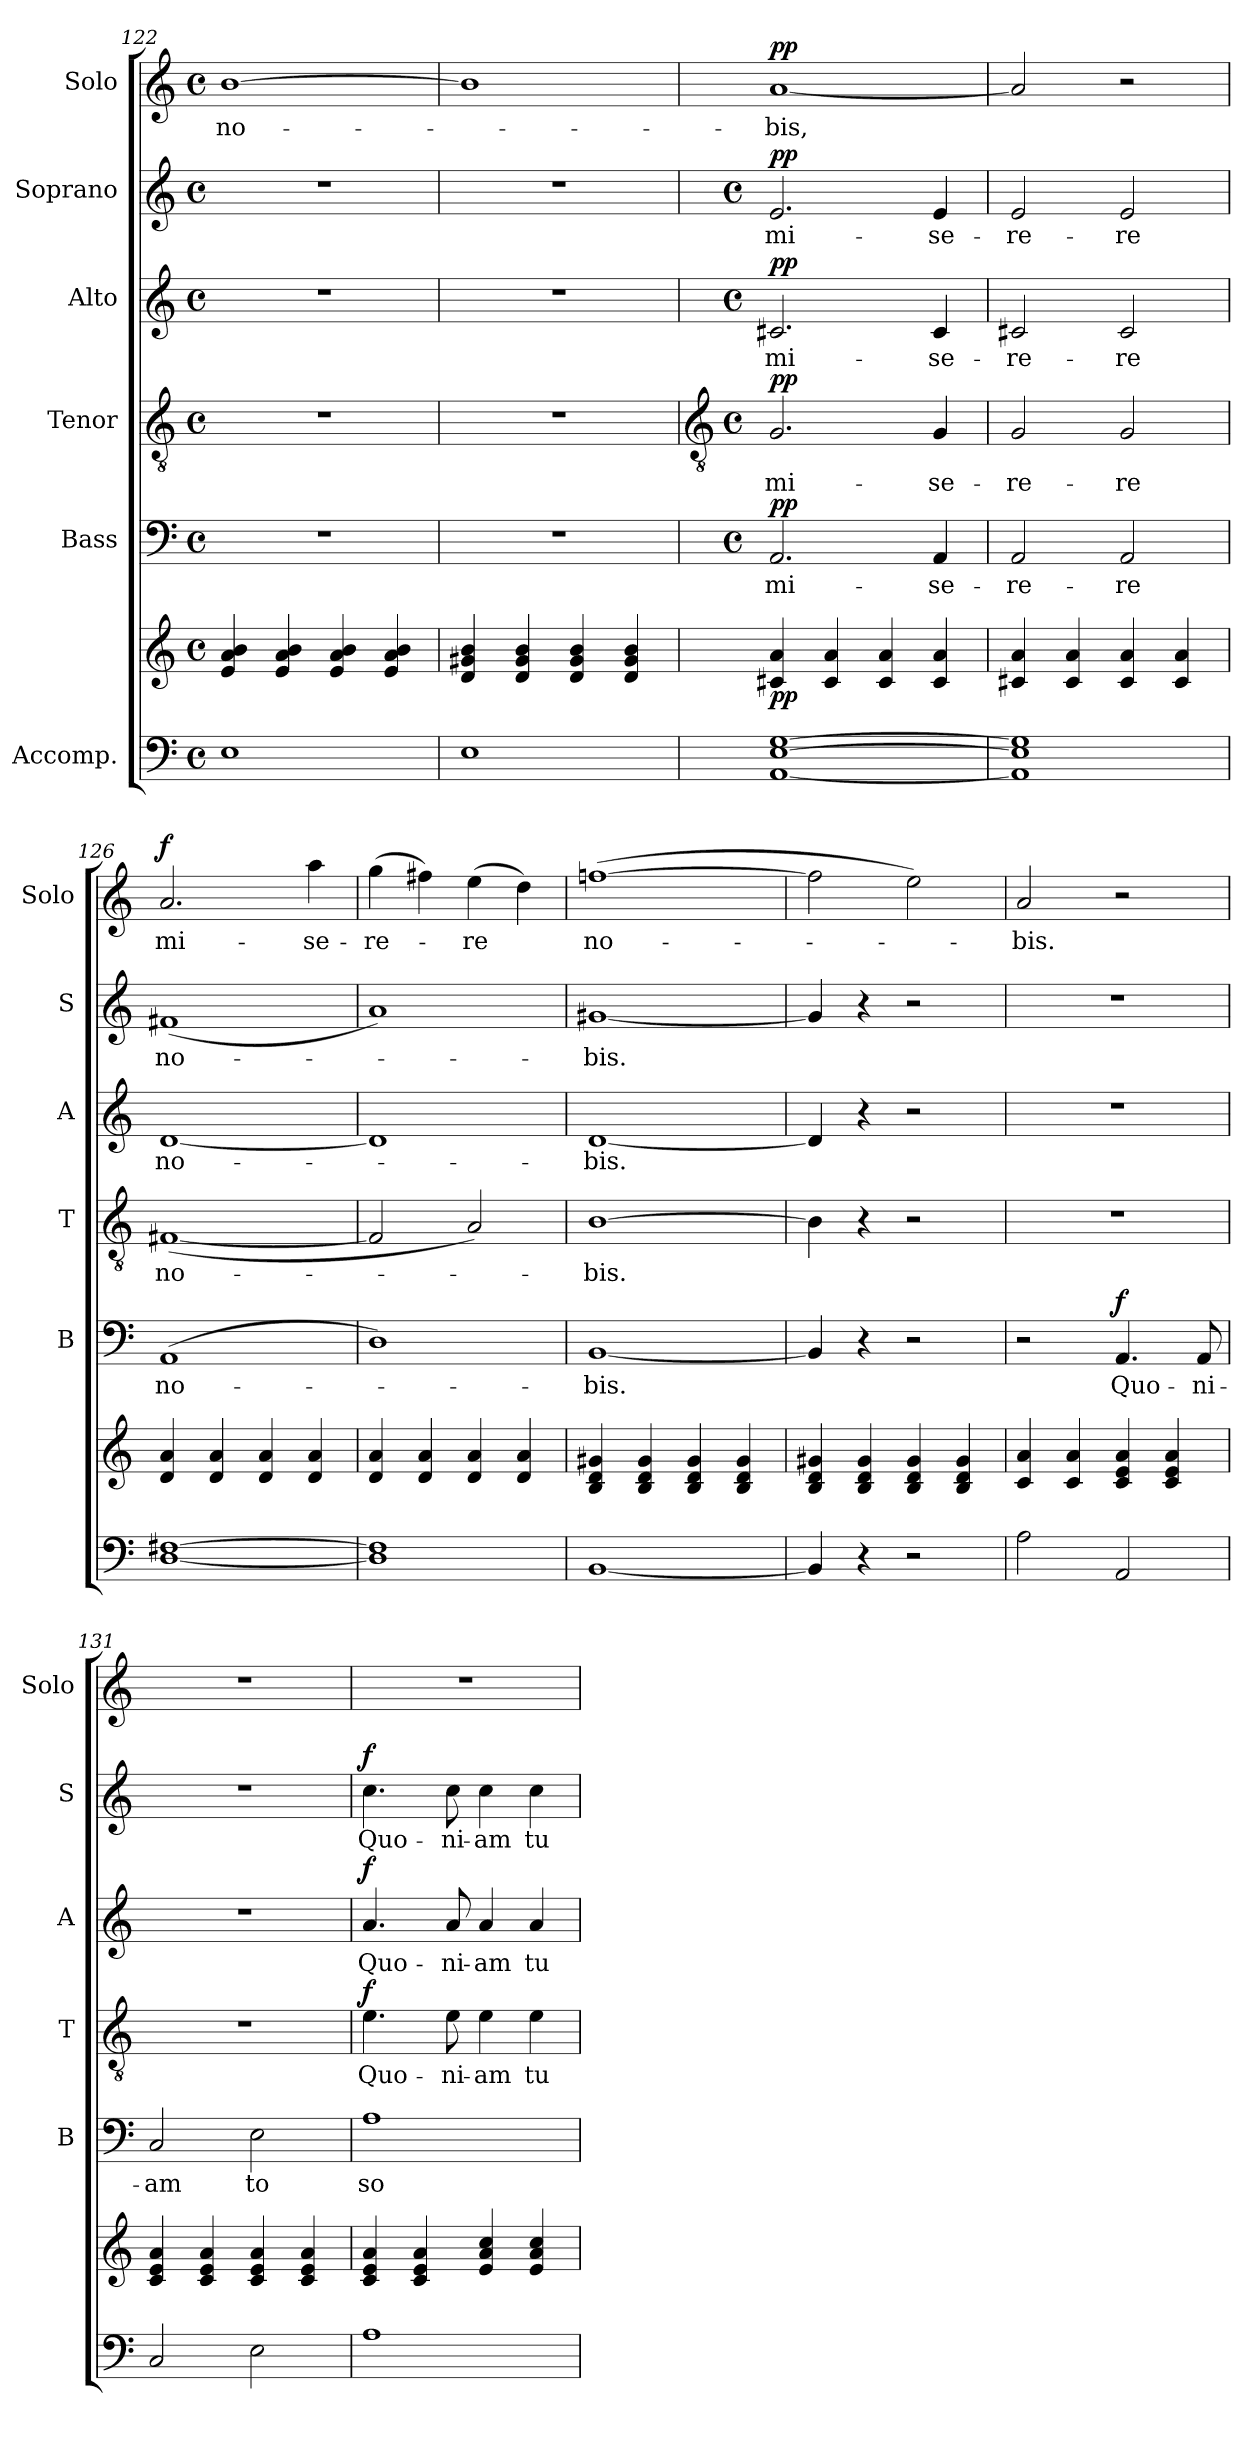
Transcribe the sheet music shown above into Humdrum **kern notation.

**kern	**kern	**dynam	**kern	**text	**dynam	**kern	**text	**dynam	**kern	**text	**dynam	**kern	**text	**dynam	**kern	**text	**dynam
*part6	*part6	*part6	*part5	*part5	*part5	*part4	*part4	*part4	*part3	*part3	*part3	*part2	*part2	*part2	*part1	*part1	*part1
*staff7	*staff6	*staff6/7	*staff5	*staff5	*staff5	*staff4	*staff4	*staff4	*staff3	*staff3	*staff3	*staff2	*staff2	*staff2	*staff1	*staff1	*staff1
*I"Accomp.	*	*	*I"Bass	*	*	*I"Tenor	*	*	*I"Alto	*	*	*I"Soprano	*	*	*I"Solo	*	*
*	*	*	*I'B	*	*	*I'T	*	*	*I'A	*	*	*I'S	*	*	*I'Solo	*	*
*clefF4	*clefG2	*	*clefF4	*	*	*clefGv2	*	*	*clefG2	*	*	*clefG2	*	*	*clefG2	*	*
*k[]	*k[]	*	*k[]	*	*	*k[]	*	*	*k[]	*	*	*k[]	*	*	*k[]	*	*
*C:	*C:	*	*C:	*	*	*C:	*	*	*C:	*	*	*C:	*	*	*C:	*	*
*M4/4	*M4/4	*	*M4/4	*	*	*M4/4	*	*	*M4/4	*	*	*M4/4	*	*	*M4/4	*	*
*met(c)	*met(c)	*	*met(c)	*	*	*met(c)	*	*	*met(c)	*	*	*met(c)	*	*	*met(c)	*	*
=122	=122	=122	=122	=122	=122	=122	=122	=122	=122	=122	=122	=122	=122	=122	=122	=122	=122
!	!	!	!	!	!	!	!	!	!	!	!	!	!	!	!	!LO:LY:b	!
1E	4e 4a 4b	.	1r	.	.	1r	.	.	1r	.	.	1r	.	.	[1b	no-	.
.	4e 4a 4b	.	.	.	.	.	.	.	.	.	.	.	.	.	.	.	.
.	4e 4a 4b	.	.	.	.	.	.	.	.	.	.	.	.	.	.	.	.
.	4e 4a 4b	.	.	.	.	.	.	.	.	.	.	.	.	.	.	.	.
=123	=123	=123	=123	=123	=123	=123	=123	=123	=123	=123	=123	=123	=123	=123	=123	=123	=123
1E	4d 4g#X 4b	.	1r	.	.	1r	.	.	1r	.	.	1r	.	.	1b]	.	.
.	4d 4g# 4b	.	.	.	.	.	.	.	.	.	.	.	.	.	.	.	.
.	4d 4g# 4b	.	.	.	.	.	.	.	.	.	.	.	.	.	.	.	.
.	4d 4g# 4b	.	.	.	.	.	.	.	.	.	.	.	.	.	.	.	.
!!LO:LB:g=z
=124	=124	=124	=124	=124	=124	=124	=124	=124	=124	=124	=124	=124	=124	=124	=124	=124	=124
*	*	*	*	*	*	*clefGv2	*	*	*	*	*	*	*	*	*	*	*
*	*	*	*k[]	*	*	*k[]	*	*	*k[]	*	*	*k[]	*	*	*	*	*
*	*	*	*C:	*	*	*C:	*	*	*C:	*	*	*C:	*	*	*	*	*
*	*	*	*M4/4	*	*	*M4/4	*	*	*M4/4	*	*	*M4/4	*	*	*	*	*
*	*	*	*met(c)	*	*	*met(c)	*	*	*met(c)	*	*	*met(c)	*	*	*	*	*
!	!	!LO:DY:b	!	!LO:LY:b	!LO:DY:b	!	!LO:LY:b	!LO:DY:b	!	!LO:LY:b	!LO:DY:b	!	!LO:LY:b	!LO:DY:b	!	!LO:LY:b	!LO:DY:b
[1AA [1E [1G	4c#X 4a	pp	2.AA	mi-	pp	2.G	mi-	pp	2.c#X	mi-	pp	2.e	mi-	pp	[1a	bis,	pp
.	4c# 4a	.	.	.	.	.	.	.	.	.	.	.	.	.	.	.	.
.	4c# 4a	.	.	.	.	.	.	.	.	.	.	.	.	.	.	.	.
!	!	!	!	!LO:LY:b	!	!	!LO:LY:b	!	!	!LO:LY:b	!	!	!LO:LY:b	!	!	!	!
.	4c# 4a	.	4AA	-se-	.	4G	-se-	.	4c#	-se-	.	4e	-se-	.	.	.	.
=125	=125	=125	=125	=125	=125	=125	=125	=125	=125	=125	=125	=125	=125	=125	=125	=125	=125
!	!	!	!	!LO:LY:b	!	!	!LO:LY:b	!	!	!LO:LY:b	!	!	!LO:LY:b	!	!	!	!
1AA] 1E] 1G]	4c#X 4a	.	2AA	-re-	.	2G	-re-	.	2c#X	-re-	.	2e	-re-	.	2a]	.	.
.	4c# 4a	.	.	.	.	.	.	.	.	.	.	.	.	.	.	.	.
!	!	!	!	!LO:LY:b	!	!	!LO:LY:b	!	!	!LO:LY:b	!	!	!LO:LY:b	!	!	!	!
.	4c# 4a	.	2AA	-re	.	2G	-re	.	2c#	-re	.	2e	-re	.	2r	.	.
.	4c# 4a	.	.	.	.	.	.	.	.	.	.	.	.	.	.	.	.
=126	=126	=126	=126	=126	=126	=126	=126	=126	=126	=126	=126	=126	=126	=126	=126	=126	=126
!	!	!	!	!LO:LY:b	!	!	!LO:LY:b	!	!	!LO:LY:b	!	!	!LO:LY:b	!	!	!LO:LY:b	!LO:DY:b
[1D [1F#X	4d 4a	.	(<1AA	no-	.	(<[1F#X	no-	.	[1d	no-	.	(<1f#X	no-	.	2.a	mi-	f
.	4d 4a	.	.	.	.	.	.	.	.	.	.	.	.	.	.	.	.
.	4d 4a	.	.	.	.	.	.	.	.	.	.	.	.	.	.	.	.
!	!	!	!	!	!	!	!	!	!	!	!	!	!	!	!	!LO:LY:b	!
.	4d 4a	.	.	.	.	.	.	.	.	.	.	.	.	.	4aa	-se-	.
=127	=127	=127	=127	=127	=127	=127	=127	=127	=127	=127	=127	=127	=127	=127	=127	=127	=127
!	!	!	!	!	!	!	!	!	!	!	!	!	!	!	!	!LO:LY:b	!
1D] 1F#]	4d 4a	.	1D)	.	.	2F#]	.	.	1d]	.	.	1a)	.	.	(>4gg	-re-	.
.	4d 4a	.	.	.	.	.	.	.	.	.	.	.	.	.	4ff#X)	.	.
!	!	!	!	!	!	!	!	!	!	!	!	!	!	!	!	!LO:LY:b	!
.	4d 4a	.	.	.	.	2A)	.	.	.	.	.	.	.	.	(>4ee	re	.
.	4d 4a	.	.	.	.	.	.	.	.	.	.	.	.	.	4dd)	.	.
=128	=128	=128	=128	=128	=128	=128	=128	=128	=128	=128	=128	=128	=128	=128	=128	=128	=128
!	!	!	!	!LO:LY:b	!	!	!LO:LY:b	!	!	!LO:LY:b	!	!	!LO:LY:b	!	!	!LO:LY:b	!
[1BB/	4B 4d 4g#X	.	[1BB	bis.	.	[1B	bis.	.	[1d	bis.	.	[1g#X	bis.	.	(>[1ffn	no-	.
.	4B 4d 4g#	.	.	.	.	.	.	.	.	.	.	.	.	.	.	.	.
.	4B 4d 4g#	.	.	.	.	.	.	.	.	.	.	.	.	.	.	.	.
.	4B 4d 4g#	.	.	.	.	.	.	.	.	.	.	.	.	.	.	.	.
=129	=129	=129	=129	=129	=129	=129	=129	=129	=129	=129	=129	=129	=129	=129	=129	=129	=129
4BB/]	4B 4d 4g#X	.	4BB]	.	.	4B]	.	.	4d]	.	.	4g#]	.	.	2ff]	.	.
4r	4B 4d 4g#	.	4r	.	.	4r	.	.	4r	.	.	4r	.	.	.	.	.
2r	4B 4d 4g#	.	2r	.	.	2r	.	.	2r	.	.	2r	.	.	2ee)	.	.
.	4B 4d 4g#	.	.	.	.	.	.	.	.	.	.	.	.	.	.	.	.
=130	=130	=130	=130	=130	=130	=130	=130	=130	=130	=130	=130	=130	=130	=130	=130	=130	=130
!	!	!	!	!	!	!	!	!	!	!	!	!	!	!	!	!LO:LY:b	!
2A	4c 4a	.	2r	.	.	1r	.	.	1r	.	.	1r	.	.	2a	bis.	.
.	4c 4a	.	.	.	.	.	.	.	.	.	.	.	.	.	.	.	.
!	!	!	!	!LO:LY:b	!LO:DY:b	!	!	!	!	!	!	!	!	!	!	!	!
2AA	4c 4e 4a	.	4.AA	Quo-	f	.	.	.	.	.	.	.	.	.	2r	.	.
.	4c 4e 4a	.	.	.	.	.	.	.	.	.	.	.	.	.	.	.	.
!	!	!	!	!LO:LY:b	!	!	!	!	!	!	!	!	!	!	!	!	!
.	.	.	8AA	-ni-	.	.	.	.	.	.	.	.	.	.	.	.	.
=131	=131	=131	=131	=131	=131	=131	=131	=131	=131	=131	=131	=131	=131	=131	=131	=131	=131
!	!	!	!	!LO:LY:b	!	!	!	!	!	!	!	!	!	!	!	!	!
2C	4c 4e 4a	.	2C	-am	.	1r	.	.	1r	.	.	1r	.	.	1r	.	.
.	4c 4e 4a	.	.	.	.	.	.	.	.	.	.	.	.	.	.	.	.
!	!	!	!	!LO:LY:b	!	!	!	!	!	!	!	!	!	!	!	!	!
2E	4c 4e 4a	.	2E	to	.	.	.	.	.	.	.	.	.	.	.	.	.
.	4c 4e 4a	.	.	.	.	.	.	.	.	.	.	.	.	.	.	.	.
=132	=132	=132	=132	=132	=132	=132	=132	=132	=132	=132	=132	=132	=132	=132	=132	=132	=132
!	!	!	!	!LO:LY:b	!	!	!LO:LY:b	!LO:DY:b	!	!LO:LY:b	!LO:DY:b	!	!LO:LY:b	!LO:DY:b	!	!	!
1A	4c 4e 4a	.	1A	so-	.	4.e	Quo-	f	4.a	Quo-	f	4.cc	Quo-	f	1r	.	.
.	4c 4e 4a	.	.	.	.	.	.	.	.	.	.	.	.	.	.	.	.
!	!	!	!	!	!	!	!LO:LY:b	!	!	!LO:LY:b	!	!	!LO:LY:b	!	!	!	!
.	.	.	.	.	.	8e	-ni-	.	8a	-ni-	.	8cc	-ni-	.	.	.	.
!	!	!	!	!	!	!	!LO:LY:b	!	!	!LO:LY:b	!	!	!LO:LY:b	!	!	!	!
.	4e 4a 4cc	.	.	.	.	4e	-am	.	4a	-am	.	4cc	-am	.	.	.	.
!	!	!	!	!	!	!	!LO:LY:b	!	!	!LO:LY:b	!	!	!LO:LY:b	!	!	!	!
.	4e 4a 4cc	.	.	.	.	4e	tu-	.	4a	tu-	.	4cc	tu-	.	.	.	.
=	=	=	=	=	=	=	=	=	=	=	=	=	=	=	=	=	=
*-	*-	*-	*-	*-	*-	*-	*-	*-	*-	*-	*-	*-	*-	*-	*-	*-	*-
